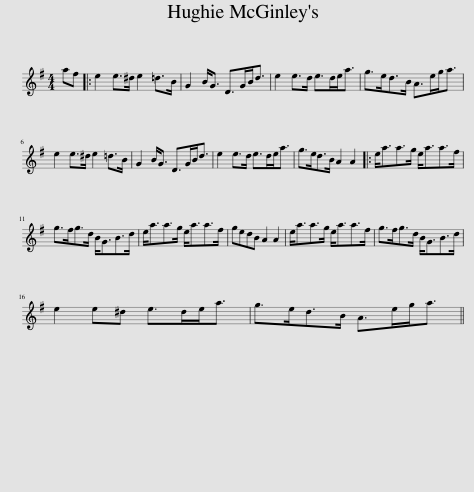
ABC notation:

X:1
L:1/8
M:4/4
I:linebreak $
K:G
V:1 treble
V:1
 af |: e2 e>^d e2 =d>B | G2 B<G D>GB<d | e2 e>d e>de<a | g>ed>B A>eg<a |$ %5
 e2 e>^d e2 =d>B | G2 B<G D>GB<d | e2 e>d e>de<a | g>ed>B A2 A2 |: e<aa>g e<aa>f |$ %10
 g>fg>d B<GB>d | e<aa>g e<aa>f | gedB A2 A2 | e<aa>g e<aa>f | g>fg>d B<GB>d |$ %15
 e2 e^d e>de<a | g>ed>B A>eg<a || %17
